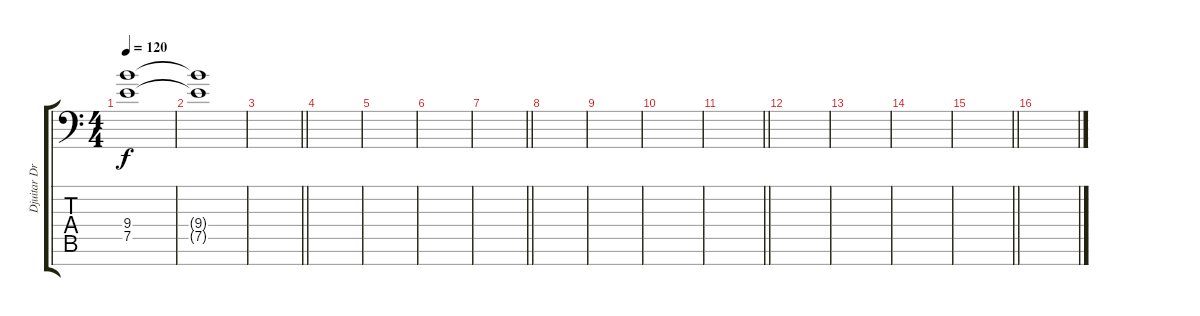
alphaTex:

\track ("Djuitar Dropped A" "Djuitar Dr") {instrument distortionguitar}
\staff {score tabs}
\tuning (E4 B3 G3 D3 A2 E2 A1) {hide}
\ts (4 4)
\tempo 120
\clef f4
\ks c
(9.4{t} 7.5{t}).1{dy f} |
(9.4{t} 7.5{t}).1 |
\barLineRight lightlight
|
|
|
|
\barLineRight lightlight
|
|
|
|
\barLineRight lightlight
|
|
|
|
\barLineRight lightlight
|
\section ("" "")
